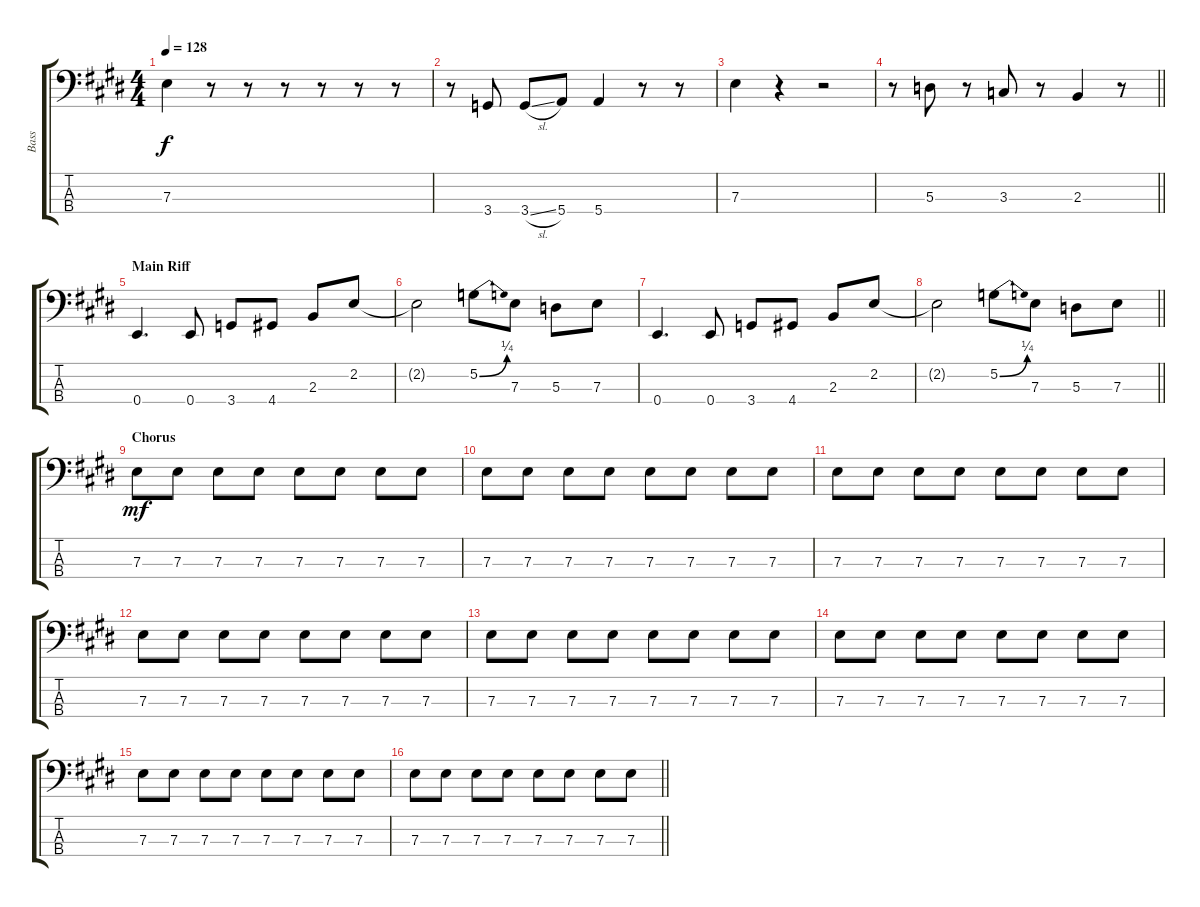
\track ("Bass" "Bass") {instrument electricbassfinger}
\staff {score tabs}
\tuning (G2 D2 A1 E1) {hide}
\ts (4 4)
\tempo 128
\clef f4
\ks e
7.3.4{dy f} r.8 r.8 r.8 r.8 r.8 r.8 |
\ks c#minor
r.8 3.4.8 3.4{sl}.8 5.4.8 5.4.4 r.8 r.8 |
7.3.4 r.4 r.2 |
\barLineRight lightlight
r.8 5.3.8 r.8 3.3.8 r.8 2.3.4 r.8 |
\section ("" "Main Riff")
0.4.4{d} 0.4.8 3.4.8 4.4.8 2.3.8 2.2.8 |
2.2{t}.2 5.2{be (bend 0 0 60 1)}.8 7.3.8 5.3.8 7.3.8 |
0.4.4{d} 0.4.8 3.4.8 4.4.8 2.3.8 2.2.8 |
\barLineRight lightlight
2.2{t}.2 5.2{be (bend 0 0 60 1)}.8 7.3.8 5.3.8 7.3.8 |
\section ("" "Chorus")
7.3.8{dy mf} 7.3.8 7.3.8 7.3.8 7.3.8 7.3.8 7.3.8 7.3.8 |
\ks e
7.3.8 7.3.8 7.3.8 7.3.8 7.3.8 7.3.8 7.3.8 7.3.8 |
\ks c#minor
7.3.8 7.3.8 7.3.8 7.3.8 7.3.8 7.3.8 7.3.8 7.3.8 |
7.3.8 7.3.8 7.3.8 7.3.8 7.3.8 7.3.8 7.3.8 7.3.8 |
7.3.8 7.3.8 7.3.8 7.3.8 7.3.8 7.3.8 7.3.8 7.3.8 |
\ks e
7.3.8 7.3.8 7.3.8 7.3.8 7.3.8 7.3.8 7.3.8 7.3.8 |
\ks c#minor
7.3.8 7.3.8 7.3.8 7.3.8 7.3.8 7.3.8 7.3.8 7.3.8 |
\barLineRight lightlight
7.3.8 7.3.8 7.3.8 7.3.8 7.3.8 7.3.8 7.3.8 7.3.8
